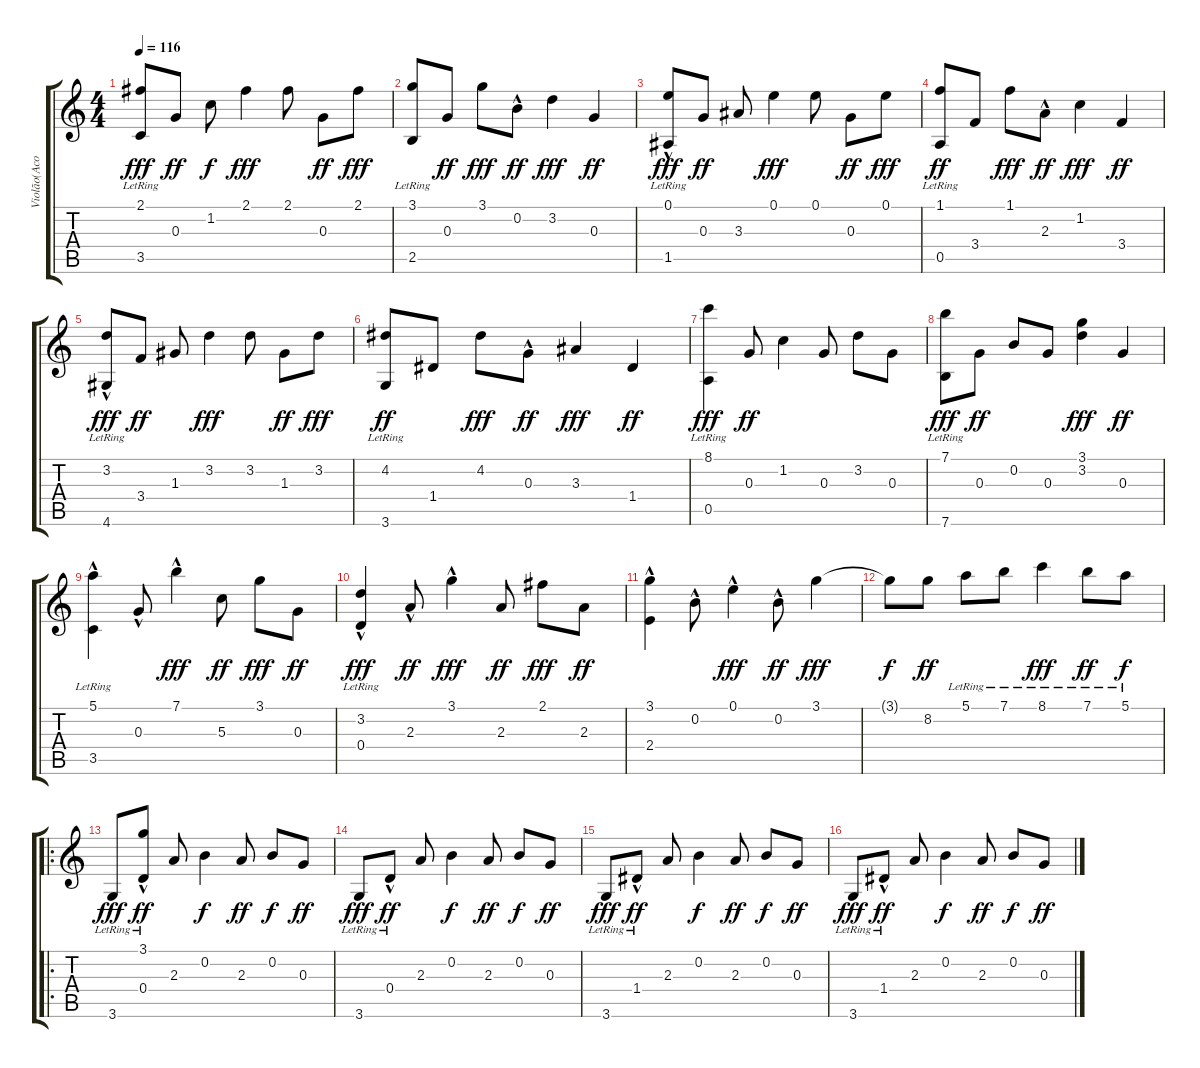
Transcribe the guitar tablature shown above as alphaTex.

\track ("Violão(Acoustic Guitar)" "Violão(Aco") {instrument acousticguitarnylon}
\staff {score tabs}
\tuning (E4 B3 G3 D3 A2 E2) {hide}
\ts (4 4)
\tempo 116
\clef g2
\ks c
(2.1{lr} 3.5{lr}).8{dy fff} 0.3.8{dy ff} 1.2.8{dy f} 2.1.4{dy fff} 2.1.8 0.3.8{dy ff} 2.1.8{dy fff} |
(3.1{lr} 2.5{lr}).8 0.3.8{dy ff} 3.1.8{dy fff} 0.2{hac}.8{dy ff} 3.2.4{dy fff} 0.3.4{dy ff} |
(0.1{hac lr} 1.5{lr}).8{dy fff} 0.3.8{dy ff} 3.3.8 0.1.4{dy fff} 0.1.8 0.3.8{dy ff} 0.1.8{dy fff} |
(1.1{lr} 0.5{lr}).8{dy ff} 3.4.8 1.1.8{dy fff} 2.3{hac}.8{dy ff} 1.2.4{dy fff} 3.4.4{dy ff} |
(3.2{hac lr} 4.6{lr}).8{dy fff} 3.4.8{dy ff} 1.3.8 3.2.4{dy fff} 3.2.8 1.3.8{dy ff} 3.2.8{dy fff} |
(4.2{lr} 3.6{lr}).8{dy ff} 1.4.8 4.2.8{dy fff} 0.3{hac}.8{dy ff} 3.3.4{dy fff} 1.4.4{dy ff} |
(8.1{lr} 0.5{lr}).4{dy fff} 0.3.8{dy ff} 1.2.4 0.3.8 3.2.8 0.3.8 |
(7.1{lr} 7.6{lr}).8{dy fff} 0.3.8{dy ff} 0.2.8 0.3.8 (3.1 3.2).4{dy fff} 0.3.4{dy ff} |
(5.1{hac lr} 3.5{lr}).4 0.3{hac}.8 7.1{hac}.4{dy fff} 5.3.8{dy ff} 3.1.8{dy fff} 0.3.8{dy ff} |
(3.2{hac lr} 0.4{lr}).4{dy fff} 2.3{hac}.8{dy ff} 3.1{hac}.4{dy fff} 2.3.8{dy ff} 2.1.8{dy fff} 2.3.8{dy ff} |
(3.1{hac} 2.4).4 0.2{hac}.8 0.1{hac}.4{dy fff} 0.2{hac}.8{dy ff} 3.1.4{dy fff} |
3.1{t}.8{dy f} 8.2.8{dy ff} 5.1{lr}.8 7.1{lr}.8 8.1{lr}.4{dy fff} 7.1{lr}.8{dy ff} 5.1{lr}.8{dy f} |
\ro
3.6{lr}.8{dy fff} (3.1{lr} 0.4{hac lr}).8{dy ff} 2.3.8 0.2.4{dy f} 2.3.8{dy ff} 0.2.8{dy f} 0.3.8{dy ff} |
3.6{lr}.8{dy fff} 0.4{hac lr}.8{dy ff} 2.3.8 0.2.4{dy f} 2.3.8{dy ff} 0.2.8{dy f} 0.3.8{dy ff} |
3.6{lr}.8{dy fff} 1.4{hac lr}.8{dy ff} 2.3.8 0.2.4{dy f} 2.3.8{dy ff} 0.2.8{dy f} 0.3.8{dy ff} |
3.6{lr}.8{dy fff} 1.4{hac lr}.8{dy ff} 2.3.8 0.2.4{dy f} 2.3.8{dy ff} 0.2.8{dy f} 0.3.8{dy ff}
